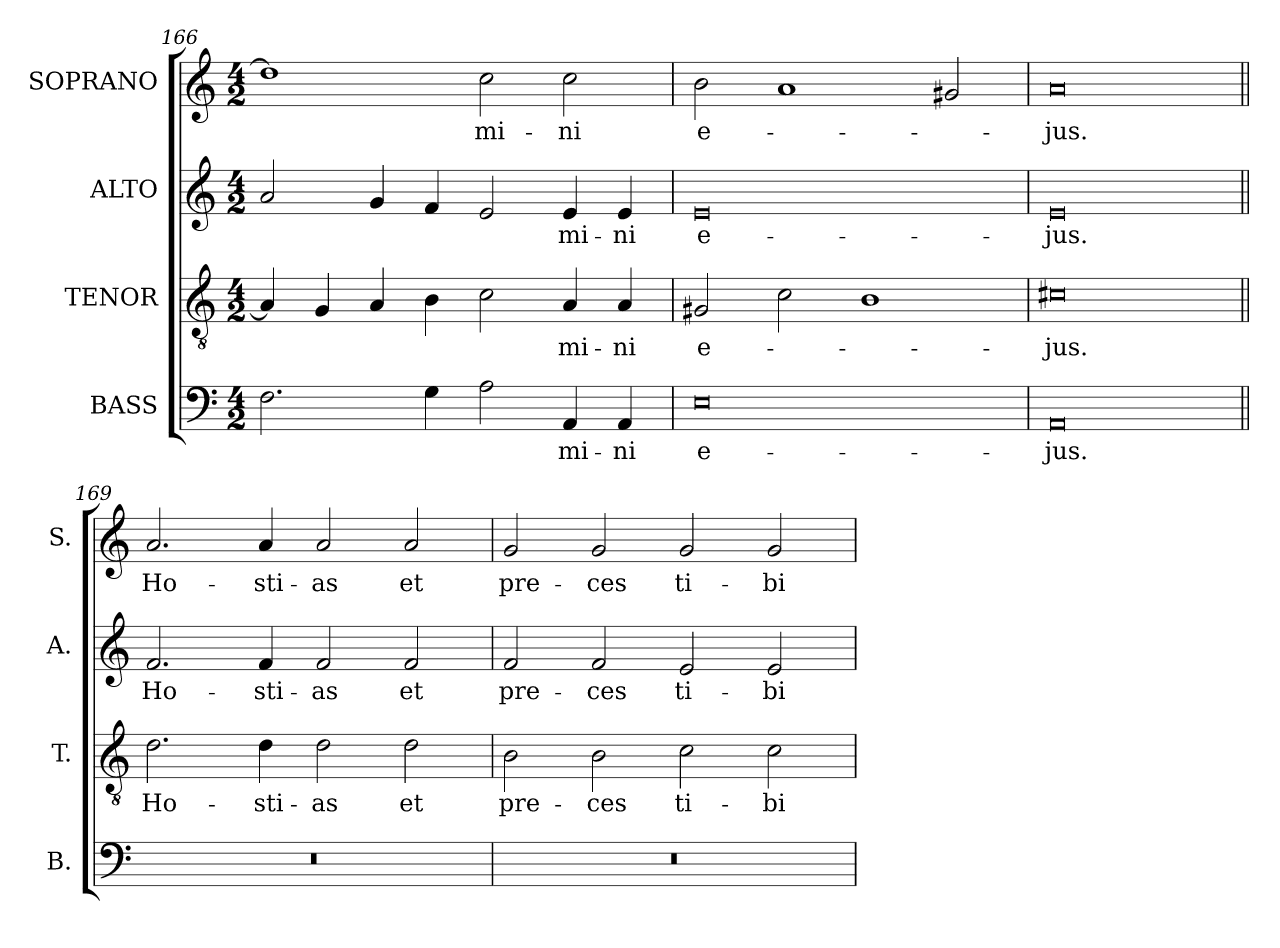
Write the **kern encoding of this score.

**kern	**text	**kern	**text	**kern	**text	**kern	**text
*part4	*part4	*part3	*part3	*part2	*part2	*part1	*part1
*staff4	*staff4	*staff3	*staff3	*staff2	*staff2	*staff1	*staff1
*I"BASS	*	*I"TENOR	*	*I"ALTO	*	*I"SOPRANO	*
*I'B.	*	*I'T.	*	*I'A.	*	*I'S.	*
*clefF4	*	*clefGv2	*	*clefG2	*	*clefG2	*
*	*	*ITrd7c12	*	*	*	*	*
*k[]	*	*k[]	*	*k[]	*	*k[]	*
*C:	*	*C:	*	*C:	*	*C:	*
*M4/2	*	*M4/2	*	*M4/2	*	*M4/2	*
=166	=166	=166	=166	=166	=166	=166	=166
2.Fi\	.	4AAi/]	.	2ai/	.	1ddi]	.
.	.	4GGi/	.	.	.	.	.
.	.	4AAi/	.	4gi/	.	.	.
4Gi\	.	4BBi\	.	4fi/	.	.	.
!	!	!	!	!	!	!	!LO:LY:b:color=#000000
2Ai\	.	2Ci\	.	2ei/	.	2cci\	-mi-
!	!LO:LY:b:color=#000000	!	!	!	!	!	!
!	!	!	!LO:LY:b:color=#000000	!	!	!	!
!	!	!	!	!	!LO:LY:b:color=#000000	!	!
!	!	!	!	!	!	!	!LO:LY:b:color=#000000
4AAi/	-mi-	4AAi/	-mi-	4ei/	-mi-	2cci\	-ni
!	!LO:LY:b:color=#000000	!	!	!	!	!	!
!	!	!	!LO:LY:b:color=#000000	!	!	!	!
!	!	!	!	!	!LO:LY:b:color=#000000	!	!
4AAi/	-ni	4AAi/	-ni	4ei/	-ni	.	.
=167	=167	=167	=167	=167	=167	=167	=167
!	!LO:LY:b:color=#000000	!	!	!	!	!	!
!	!	!	!LO:LY:b:color=#000000	!	!	!	!
!	!	!	!	!	!LO:LY:b:color=#000000	!	!
!	!	!	!	!	!	!	!LO:LY:b:color=#000000
0Ei	e-	2GG#Xi/	e-	0ei	e-	2bi\	e-
.	.	2Ci\	.	.	.	1ai	.
.	.	1BBi	.	.	.	.	.
.	.	.	.	.	.	2g#Xi/	.
=168	=168	=168	=168	=168	=168	=168	=168
!	!LO:LY:b:color=#000000	!	!	!	!	!	!
!	!	!	!LO:LY:b:color=#000000	!	!	!	!
!	!	!	!	!	!LO:LY:b:color=#000000	!	!
!	!	!	!	!	!	!	!LO:LY:b:color=#000000
0AAi	-jus.	0C#Xi	-jus.	0ei	-jus.	0ai	-jus.
!!LO:PB:g=z
=169||	=169||	=169||	=169||	=169||	=169||	=169||	=169||
!LO:N:vis=1	!	!	!	!	!	!	!
!	!	!	!LO:LY:b:color=#000000	!	!	!	!
!	!	!	!	!	!LO:LY:b:color=#000000	!	!
!	!	!	!	!	!	!	!LO:LY:b:color=#000000
0r	.	2.Di\	Ho-	2.fi/	Ho-	2.ai/	Ho-
!	!	!	!LO:LY:b:color=#000000	!	!	!	!
!	!	!	!	!	!LO:LY:b:color=#000000	!	!
!	!	!	!	!	!	!	!LO:LY:b:color=#000000
.	.	4Di\	-sti-	4fi/	-sti-	4ai/	-sti-
!	!	!	!LO:LY:b:color=#000000	!	!	!	!
!	!	!	!	!	!LO:LY:b:color=#000000	!	!
!	!	!	!	!	!	!	!LO:LY:b:color=#000000
.	.	2Di\	-as	2fi/	-as	2ai/	-as
!	!	!	!LO:LY:b:color=#000000	!	!	!	!
!	!	!	!	!	!LO:LY:b:color=#000000	!	!
!	!	!	!	!	!	!	!LO:LY:b:color=#000000
.	.	2Di\	et	2fi/	et	2ai/	et
=170	=170	=170	=170	=170	=170	=170	=170
!LO:N:vis=1	!	!	!	!	!	!	!
!	!	!	!LO:LY:b:color=#000000	!	!	!	!
!	!	!	!	!	!LO:LY:b:color=#000000	!	!
!	!	!	!	!	!	!	!LO:LY:b:color=#000000
0r	.	2BBi\	pre-	2fi/	pre-	2gi/	pre-
!	!	!	!LO:LY:b:color=#000000	!	!	!	!
!	!	!	!	!	!LO:LY:b:color=#000000	!	!
!	!	!	!	!	!	!	!LO:LY:b:color=#000000
.	.	2BBi\	-ces	2fi/	-ces	2gi/	-ces
!	!	!	!LO:LY:b:color=#000000	!	!	!	!
!	!	!	!	!	!LO:LY:b:color=#000000	!	!
!	!	!	!	!	!	!	!LO:LY:b:color=#000000
.	.	2Ci\	ti-	2ei/	ti-	2gi/	ti-
!	!	!	!LO:LY:b:color=#000000	!	!	!	!
!	!	!	!	!	!LO:LY:b:color=#000000	!	!
!	!	!	!	!	!	!	!LO:LY:b:color=#000000
.	.	2Ci\	-bi	2ei/	-bi	2gi/	-bi
=	=	=	=	=	=	=	=
*-	*-	*-	*-	*-	*-	*-	*-
